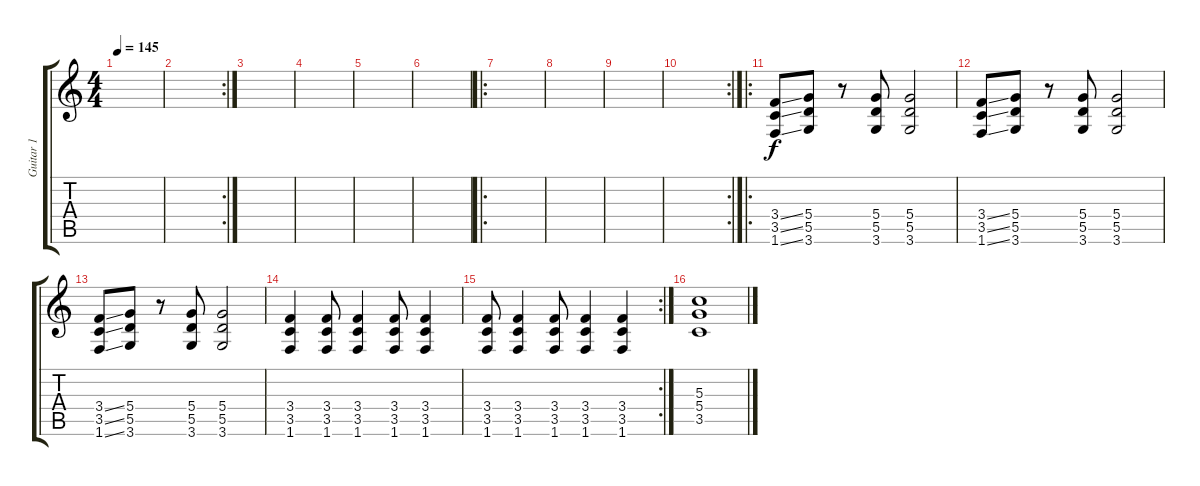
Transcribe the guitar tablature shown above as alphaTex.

\track ("Guitar 1" "Guitar 1") {instrument distortionguitar}
\staff {score tabs}
\tuning (E4 B3 G3 D3 A2 E2) {hide}
\ts (4 4)
\tempo 145
\clef g2
\ks c
|
\rc 2
|
|
|
|
|
\ro
|
|
|
\rc 2
|
\ro
(3.4{ss} 3.5{ss} 1.6{ss}).8 (5.4 5.5 3.6).8 r.8 (5.4 5.5 3.6).8 (5.4 5.5 3.6).2 |
(3.4{ss} 3.5{ss} 1.6{ss}).8 (5.4 5.5 3.6).8 r.8 (5.4 5.5 3.6).8 (5.4 5.5 3.6).2 |
(3.4{ss} 3.5{ss} 1.6{ss}).8 (5.4 5.5 3.6).8 r.8 (5.4 5.5 3.6).8 (5.4 5.5 3.6).2 |
(3.4 3.5 1.6).4 (3.4 3.5 1.6).8 (3.4 3.5 1.6).4 (3.4 3.5 1.6).8 (3.4 3.5 1.6).4 |
\rc 2
(3.4 3.5 1.6).8 (3.4 3.5 1.6).4 (3.4 3.5 1.6).8 (3.4 3.5 1.6).4 (3.4 3.5 1.6).4 |
(5.3 5.4 3.5).1
